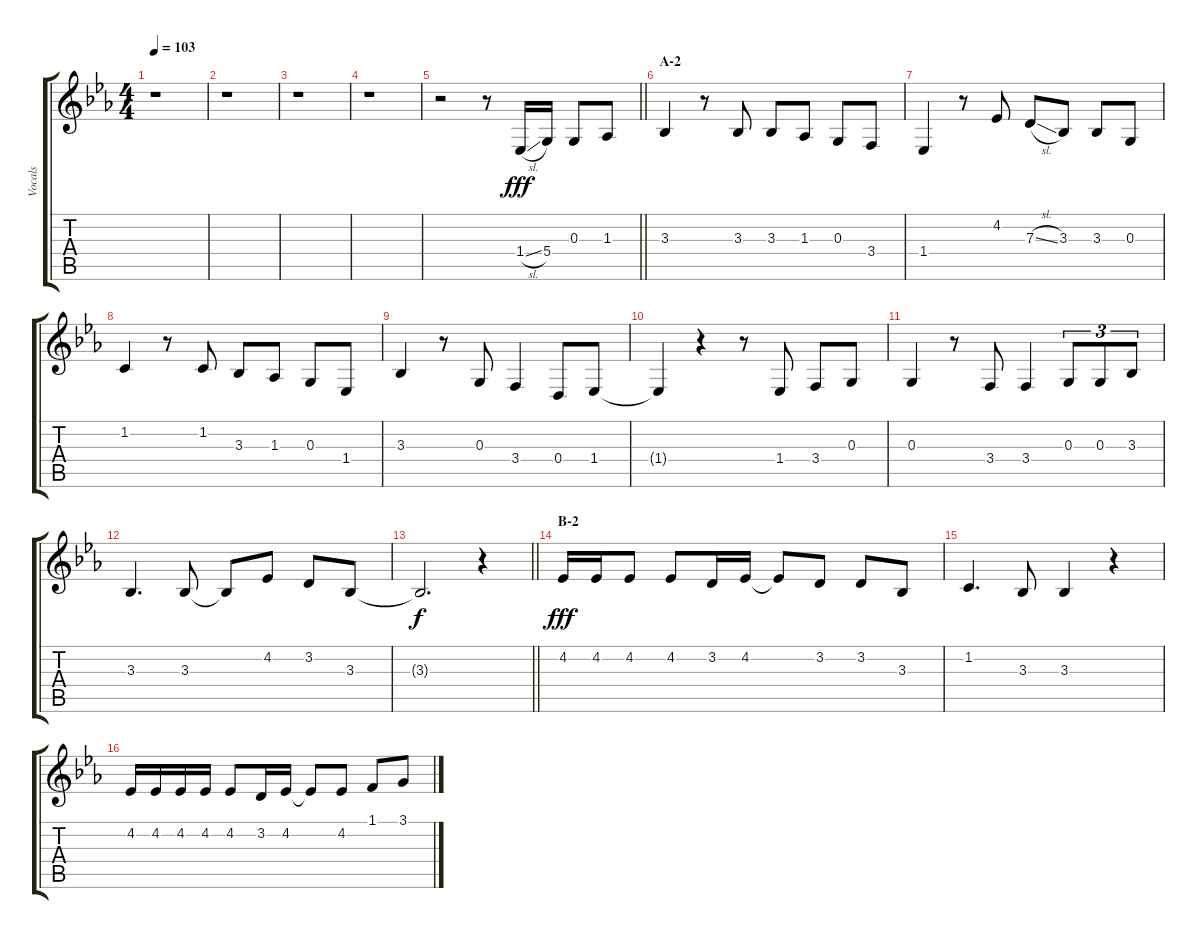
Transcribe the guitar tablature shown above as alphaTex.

\track ("Vocals" "Vocals") {instrument voiceoohs}
\staff {score tabs}
\tuning (E4 B3 G3 D3 A2 E2) {hide}
\ts (4 4)
\tempo 103
\clef g2
\ks eb
r.1{dy fff} |
r.1 |
r.1 |
r.1 |
\barLineRight lightlight
r.2 r.8 1.4{sl}.16 5.4.16 0.3.8 1.3.8 |
\section ("" "A-2")
3.3.4 r.8 3.3.8 3.3.8 1.3.8 0.3.8 3.4.8 |
1.4.4 r.8 4.2.8 7.3{sl}.8 3.3.8 3.3.8 0.3.8 |
1.2.4 r.8 1.2.8 3.3.8 1.3.8 0.3.8 1.4.8 |
3.3.4 r.8 0.3.8 3.4.4 0.4.8 1.4.8 |
1.4{t}.4 r.4 r.8 1.4.8 3.4.8 0.3.8 |
0.3.4 r.8 3.4.8 3.4.4 0.3.8{tu (3 2)} 0.3.8{tu (3 2)} 3.3.8{tu (3 2)} |
3.3.4{d} 3.3.8 3.3{t}.8 4.2.8 3.2.8 3.3.8 |
\barLineRight lightlight
3.3{t}.2{d dy f} r.4 |
\section ("" "B-2")
4.2.16{dy fff} 4.2.16 4.2.8 4.2.8 3.2.16 4.2.16 4.2{t}.8 3.2.8 3.2.8 3.3.8 |
1.2.4{d} 3.3.8 3.3.4 r.4 |
4.2.16 4.2.16 4.2.16 4.2.16 4.2.8 3.2.16 4.2.16 4.2{t}.8 4.2.8 1.1.8 3.1.8
